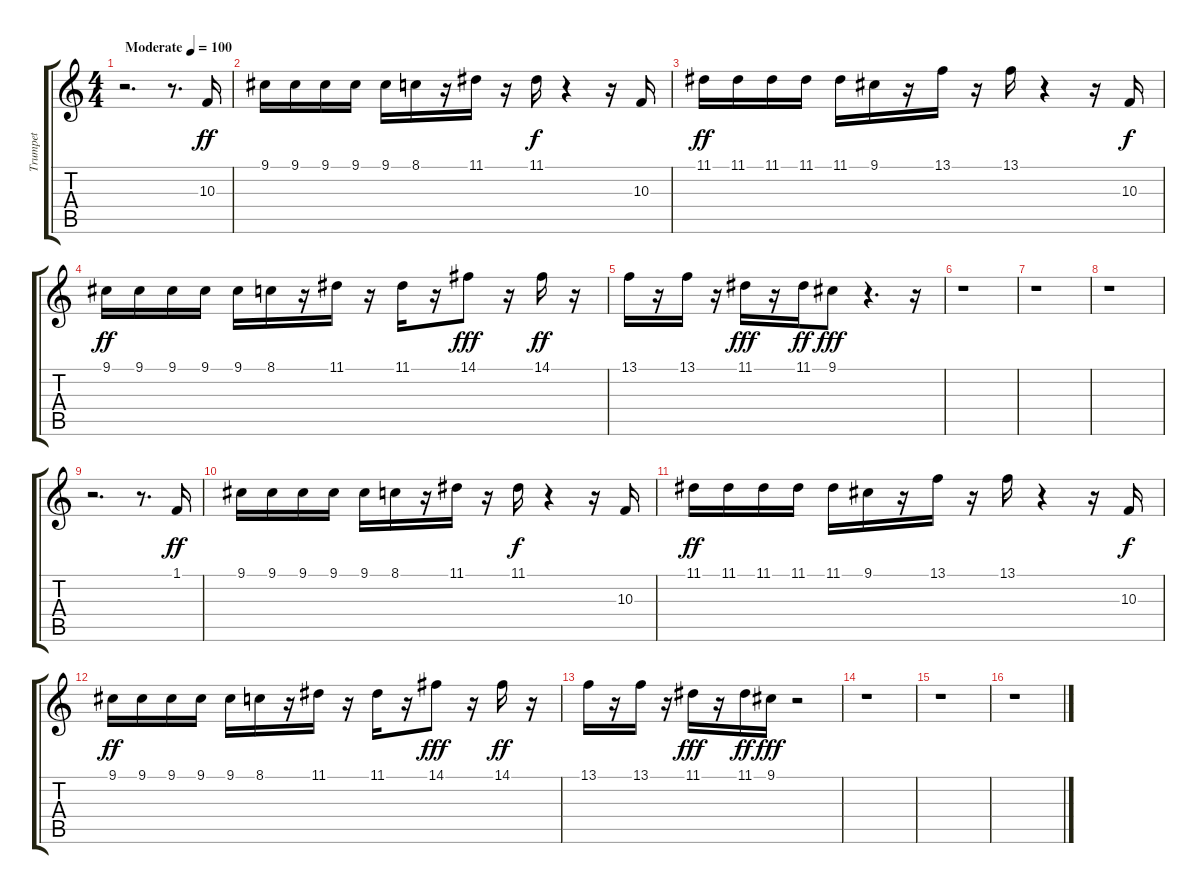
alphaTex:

\track ("Trumpet" "Trumpet") {instrument trumpet}
\staff {score tabs}
\tuning (E4 B3 G3 D3 A2 E2) {hide}
\ts (4 4)
\tempo (100 "Moderate")
\clef g2
\ks c
r.2{d dy ff instrument trumpet} r.8{d} 10.3.16 |
9.1.16 9.1.16 9.1.16 9.1.16 9.1.16 8.1.16 r.16 11.1.16 r.16 11.1.16{dy f} r.4 r.16 10.3.16 |
11.1.16{dy ff} 11.1.16 11.1.16 11.1.16 11.1.16 9.1.16 r.16 13.1.16 r.16 13.1.16 r.4 r.16 10.3.16{dy f} |
9.1.16{dy ff} 9.1.16 9.1.16 9.1.16 9.1.16 8.1.16 r.16 11.1.16 r.16 11.1.16 r.16 14.1.8{dy fff} r.16 14.1.16{dy ff} r.16 |
13.1.16 r.16 13.1.16 r.16 11.1.16{dy fff} r.16 11.1.16{dy ff} 9.1.8{dy fff} r.4{d} r.16 |
r.1 |
r.1 |
r.1 |
r.2{d} r.8{d} 1.1.16{dy ff} |
9.1.16 9.1.16 9.1.16 9.1.16 9.1.16 8.1.16 r.16 11.1.16 r.16 11.1.16{dy f} r.4 r.16 10.3.16 |
11.1.16{dy ff} 11.1.16 11.1.16 11.1.16 11.1.16 9.1.16 r.16 13.1.16 r.16 13.1.16 r.4 r.16 10.3.16{dy f} |
9.1.16{dy ff} 9.1.16 9.1.16 9.1.16 9.1.16 8.1.16 r.16 11.1.16 r.16 11.1.16 r.16 14.1.8{dy fff} r.16 14.1.16{dy ff} r.16 |
13.1.16 r.16 13.1.16 r.16 11.1.16{dy fff} r.16 11.1.16{dy ff} 9.1.16{dy fff} r.2 |
r.1 |
r.1 |
r.1
